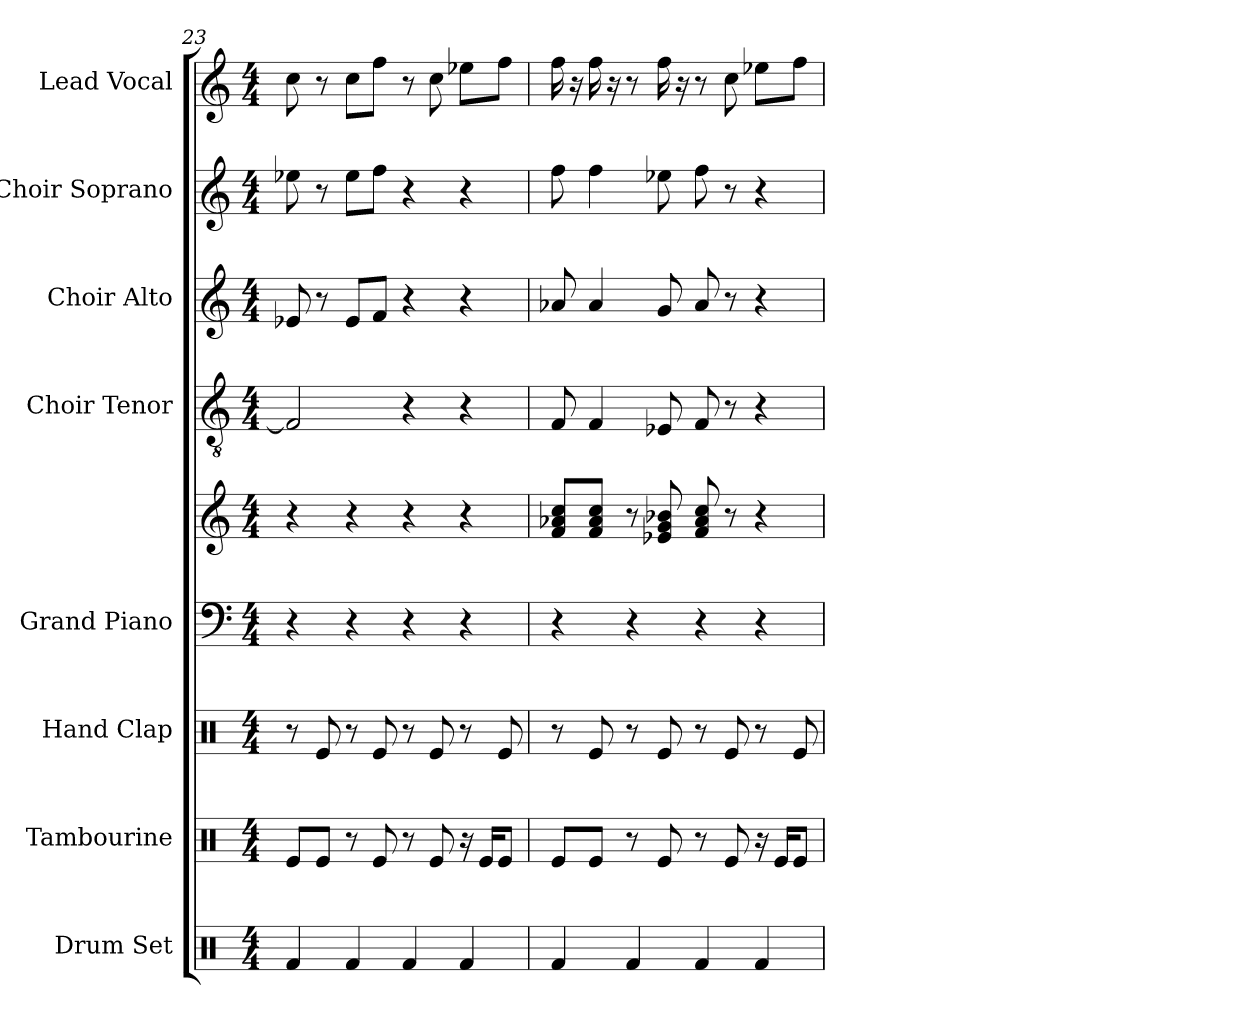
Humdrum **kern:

**kern	**kern	**kern	**kern	**kern	**kern	**kern	**kern	**kern
*part8	*part7	*part6	*part5	*part5	*part4	*part3	*part2	*part1
*staff9	*staff8	*staff7	*staff6	*staff5	*staff4	*staff3	*staff2	*staff1
*I"Drum Set	*I"Tambourine	*I"Hand Clap	*I"Grand Piano	*	*I"Choir Tenor	*I"Choir Alto	*I"Choir Soprano	*I"Lead Vocal
*I'Drs.	*I'Tamb.	*I'Clp.	*I'Pno.	*	*I'Ten.	*I'Alto	*I'Sop.	*I'Lead
*clefX	*clefX	*clefX	*clefF4	*clefG2	*clefGv2	*clefG2	*clefG2	*clefG2
*k[]	*k[]	*k[]	*k[]	*k[]	*k[]	*k[]	*k[]	*k[]
*M4/4	*M4/4	*M4/4	*M4/4	*M4/4	*M4/4	*M4/4	*M4/4	*M4/4
=23	=23	=23	=23	=23	=23	=23	=23	=23
4Rf	8ReL	8r	4r	4r	2F]	8e-X	8ee-X	8cc
.	8ReJ	8Re	.	.	.	8r	8r	8r
4Rf	8r	8r	4r	4r	.	8e-L	8ee-L	8ccL
.	8Re	8Re	.	.	.	8fJ	8ffJ	8ffJ
4Rf	8r	8r	4r	4r	4r	4r	4r	8r
.	8Re	8Re	.	.	.	.	.	8cc
4Rf	16r	8r	4r	4r	4r	4r	4r	8ee-XL
.	16ReKL	.	.	.	.	.	.	.
.	8ReJ	8Re	.	.	.	.	.	8ffJ
=24	=24	=24	=24	=24	=24	=24	=24	=24
4Rf	8ReL	8r	4r	8f 8cc 8a-XL	8F	8a-X	8ff	16ff
.	.	.	.	.	.	.	.	16r
.	8ReJ	8Re	.	8a- 8f 8ccJ	4F	4a-	4ff	16ff
.	.	.	.	.	.	.	.	16r
4Rf	8r	8r	4r	8r	.	.	.	8r
.	8Re	8Re	.	8b-X 8e-X 8g	8E-X	8g	8ee-X	16ff
.	.	.	.	.	.	.	.	16r
4Rf	8r	8r	4r	8a- 8f 8cc	8F	8a-	8ff	8r
.	8Re	8Re	.	8r	8r	8r	8r	8cc
4Rf	16r	8r	4r	4r	4r	4r	4r	8ee-XL
.	16ReKL	.	.	.	.	.	.	.
.	8ReJ	8Re	.	.	.	.	.	8ffJ
=	=	=	=	=	=	=	=	=
*-	*-	*-	*-	*-	*-	*-	*-	*-
